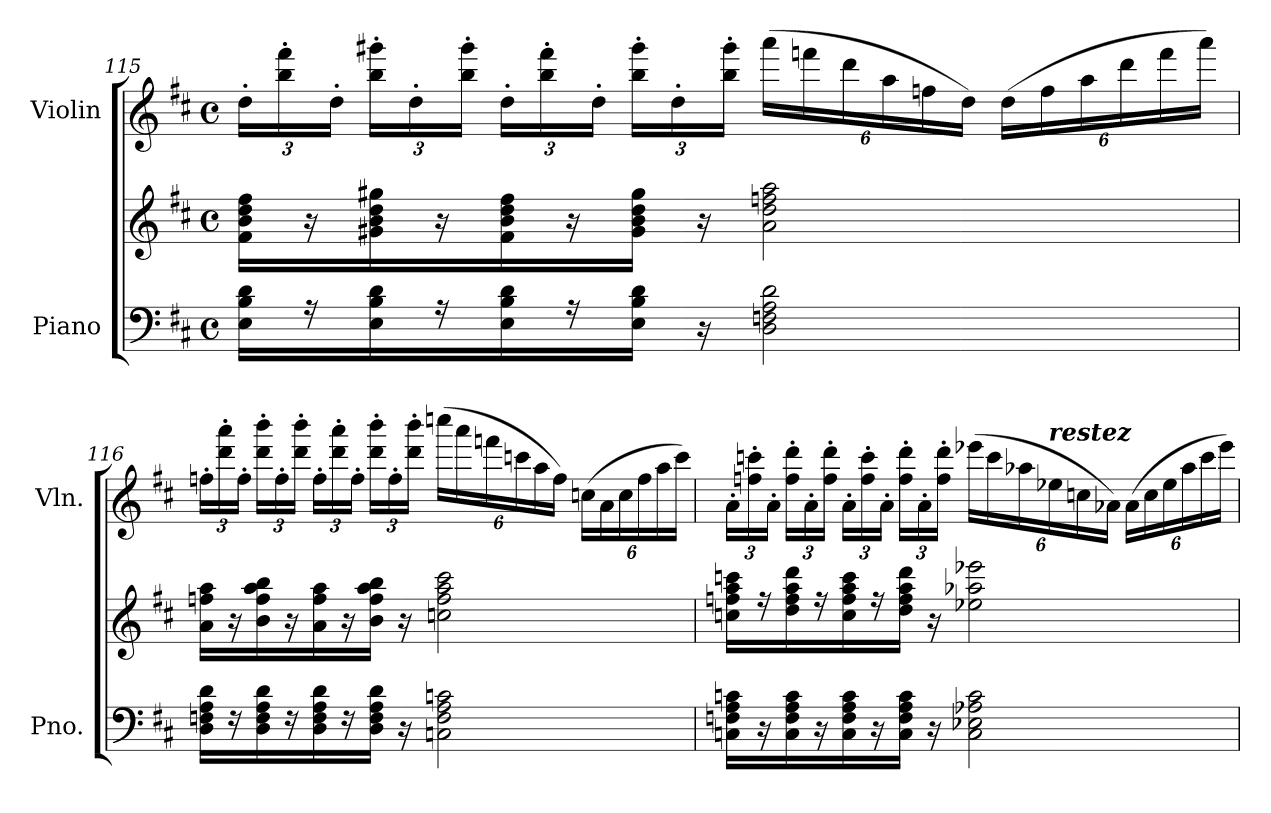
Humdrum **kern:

**kern	**kern	**kern
*part2	*part2	*part1
*staff3	*staff2	*staff1
*I"Piano	*	*I"Violin
*I'Pno.	*	*I'Vln.
!!LO:PB:g=z
*clefF4	*clefG2	*clefG2
*k[f#c#]	*k[f#c#]	*k[f#c#]
*M4/4	*M4/4	*M4/4
*met(c)	*met(c)	*met(c)
*	*	*Xbrackettup
=115	=115	=115
16E\ 16B\ 16d\LL	16f#\ 16b\ 16dd\ 16ff#\LL	24dd'\LL
.	.	24bb\' 24fff#\'
16r	16r	.
.	.	24dd'\JJ
16E\ 16B\ 16d\	16g#X\ 16b\ 16dd\ 16gg#X\	24bb\' 24ggg#X\'LL
.	.	24dd'\
16r	16r	.
.	.	24bb\' 24ggg#\'JJ
16E\ 16B\ 16d\	16f#\ 16b\ 16dd\ 16ff#\	24dd'\LL
.	.	24bb\' 24fff#\'
16r	16r	.
.	.	24dd'\JJ
16E\ 16B\ 16d\JJ	16g#\ 16b\ 16dd\ 16gg#\JJ	24bb\' 24ggg#\'LL
.	.	24dd'\
16r	16r	.
.	.	24bb\' 24ggg#\'JJ
2D\ 2Fn\ 2A\ 2d\	2a\ 2dd\ 2ffn\ 2aa\	(24aaa\LL
.	.	24fffn\
.	.	24ddd\
.	.	24aa\
.	.	24ffn\
.	.	24dd\JJ)
.	.	(24dd\LL
.	.	24ff\
.	.	24aa\
.	.	24ddd\
.	.	24fff\
.	.	24aaa\JJ)
!!LO:LB:g=z
=116	=116	=116
16D\ 16Fn\ 16A\ 16d\LL	16a\ 16ffn\ 16aa\LL	24ffn'\LL
.	.	24ddd\' 24aaa\'
16r	16r	.
.	.	24ff'\JJ
16D\ 16F\ 16A\ 16d\	16b\ 16ff\ 16aa\ 16bb\	24ddd\' 24bbb\'LL
.	.	24ff'\
16r	16r	.
.	.	24ddd\' 24bbb\'JJ
16D\ 16F\ 16A\ 16d\	16a\ 16ff\ 16aa\	24ff'\LL
.	.	24ddd\' 24aaa\'
16r	16r	.
.	.	24ff'\JJ
16D\ 16F\ 16A\ 16d\JJ	16b\ 16ff\ 16aa\ 16bb\JJ	24ddd\' 24bbb\'LL
.	.	24ff'\
16r	16r	.
.	.	24ddd\' 24bbb\'JJ
2Cn\ 2F\ 2A\ 2cn\	2ccn\ 2ff\ 2aa\ 2ccc#\	(24ccccn\LL
.	.	24aaa\
.	.	24fffn\
.	.	24cccn\
.	.	24aa\
.	.	24ff\JJ)
.	.	(24ccn\LL
.	.	24a\
.	.	24cc\
.	.	24ff\
.	.	24aa\
.	.	24ccc\JJ)
!!LO:LB:g=z
=117	=117	=117
16Cn\ 16Fn\ 16A\ 16cn\LL	16ccn\ 16ffn\ 16aa\ 16cccn\LL	24a'\LL
.	.	24ffn\' 24cccn\'
16r	16r	.
.	.	24a'\JJ
16C\ 16F\ 16A\ 16c\	16dd\ 16ff\ 16aa\ 16ddd\	24ff\' 24ddd\'LL
.	.	24a'\
16r	16r	.
.	.	24ff\' 24ddd\'JJ
16C\ 16F\ 16A\ 16c\	16cc\ 16ff\ 16aa\ 16ccc\	24a'\LL
.	.	24ff\' 24ccc\'
16r	16r	.
.	.	24a'\JJ
16C\ 16F\ 16A\ 16c\JJ	16dd\ 16ff\ 16aa\ 16ddd\JJ	24ff\' 24ddd\'LL
.	.	24a'\
16r	16r	.
.	.	24ff\' 24ddd\'JJ
2C\ 2E-X\ 2A-X\ 2c\	2ee-X\ 2aa-X\ 2eee-X\	(24eee-X\LL
.	.	24ccc\
.	.	24aa-X\
!	!	!LO:TX:a:Bi:t=restez
.	.	24ee-X\
.	.	24ccn\
.	.	24a-X\JJ)
.	.	(24a-\LL
.	.	24cc\
.	.	24ee-\
.	.	24aa-\
.	.	24ccc\
.	.	24eee-\JJ)
=	=	=
*-	*-	*-
